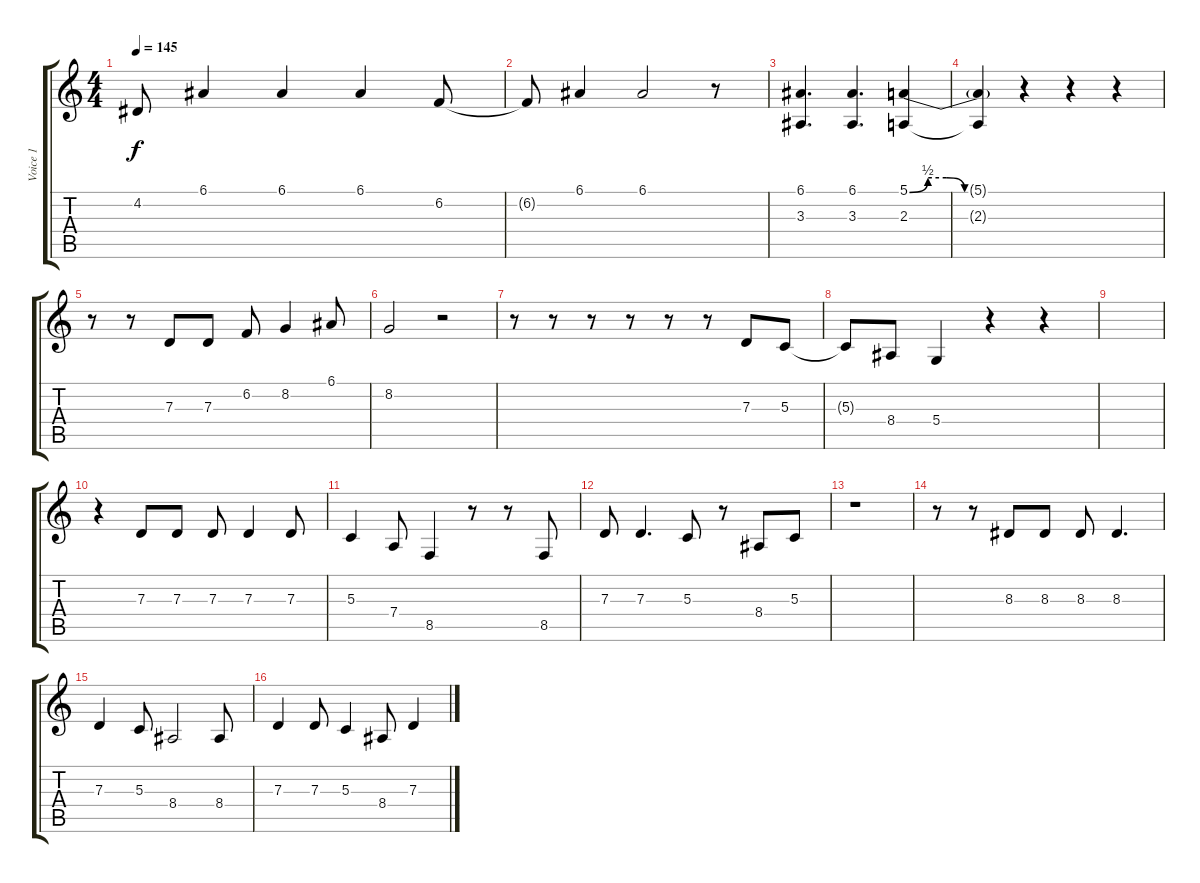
\track ("Voice 1" "Voice 1") {instrument synthbrass1}
\staff {score tabs}
\tuning (E4 B3 G3 D3 A2 E2) {hide}
\ts (4 4)
\tempo 145
\clef g2
\ks c
4.2.8{dy f} 6.1.4 6.1.4 6.1.4 6.2.8 |
6.2{t}.8 6.1.4 6.1.2 r.8 |
(6.1 3.3).4{d} (6.1 3.3).4{d} (5.1{be (custom 0 0 10 2 20 2 30 0 60 0)} 2.3).4 |
(5.1{t} 2.3{t}).4 r.4 r.4 r.4 |
r.8 r.8 7.3.8 7.3.8 6.2.8 8.2.4 6.1.8 |
8.2.2 r.2 |
r.8 r.8 r.8 r.8 r.8 r.8 7.3.8 5.3.8 |
5.3{t}.8 8.4.8 5.4.4 r.4 r.4 |
|
r.4 7.3.8 7.3.8 7.3.8 7.3.4 7.3.8 |
5.3.4 7.4.8 8.5.4 r.8 r.8 8.5.8 |
7.3.8 7.3.4{d} 5.3.8 r.8 8.4.8 5.3.8 |
r.1 |
r.8 r.8 8.3.8 8.3.8 8.3.8 8.3.4{d} |
7.3.4 5.3.8 8.4.2 8.4.8 |
7.3.4 7.3.8 5.3.4 8.4.8 7.3.4
